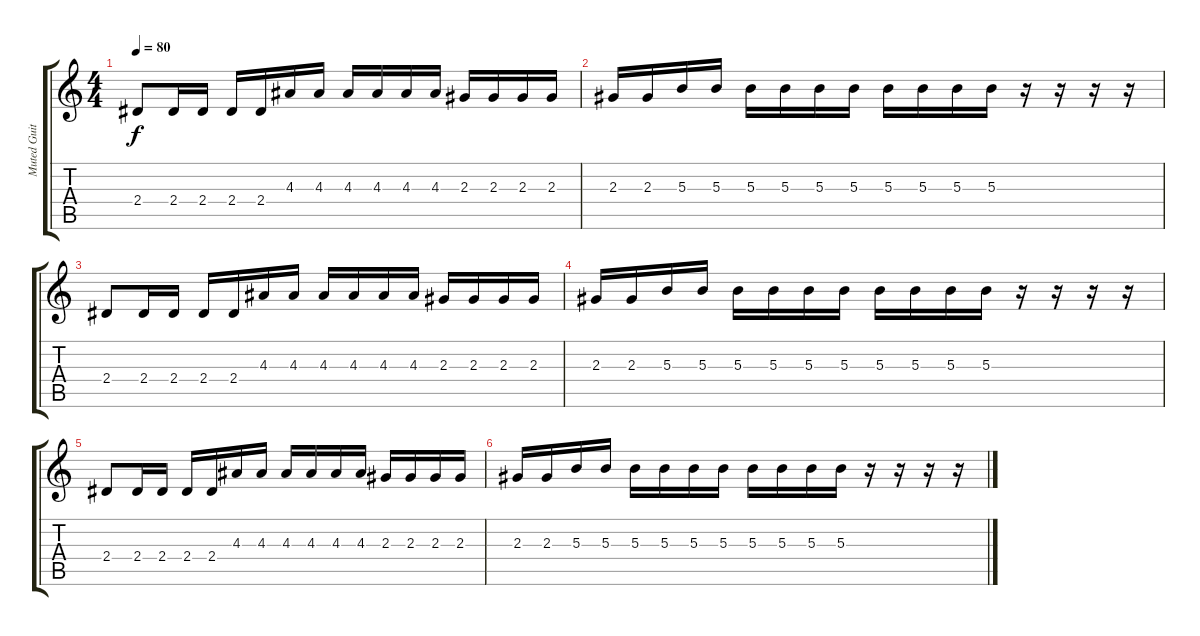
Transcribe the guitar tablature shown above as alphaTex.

\track ("Muted Guitar" "Muted Guit") {instrument electricguitarmuted}
\staff {score tabs}
\tuning (Eb4 Bb3 Gb3 Db3 Ab2 Eb2) {hide}
\ts (4 4)
\tempo 80
\clef g2
\ks c
2.4.8{dy f} 2.4.16 2.4.16 2.4.16 2.4.16 4.3.16 4.3.16 4.3.16 4.3.16 4.3.16 4.3.16 2.3.16 2.3.16 2.3.16 2.3.16 |
2.3.16 2.3.16 5.3.16 5.3.16 5.3.16 5.3.16 5.3.16 5.3.16 5.3.16 5.3.16 5.3.16 5.3.16 r.16 r.16 r.16 r.16 |
2.4.8 2.4.16 2.4.16 2.4.16 2.4.16 4.3.16 4.3.16 4.3.16 4.3.16 4.3.16 4.3.16 2.3.16 2.3.16 2.3.16 2.3.16 |
2.3.16 2.3.16 5.3.16 5.3.16 5.3.16 5.3.16 5.3.16 5.3.16 5.3.16 5.3.16 5.3.16 5.3.16 r.16 r.16 r.16 r.16 |
2.4.8 2.4.16 2.4.16 2.4.16 2.4.16 4.3.16 4.3.16 4.3.16 4.3.16 4.3.16 4.3.16 2.3.16 2.3.16 2.3.16 2.3.16 |
2.3.16 2.3.16 5.3.16 5.3.16 5.3.16 5.3.16 5.3.16 5.3.16 5.3.16 5.3.16 5.3.16 5.3.16 r.16 r.16 r.16 r.16
